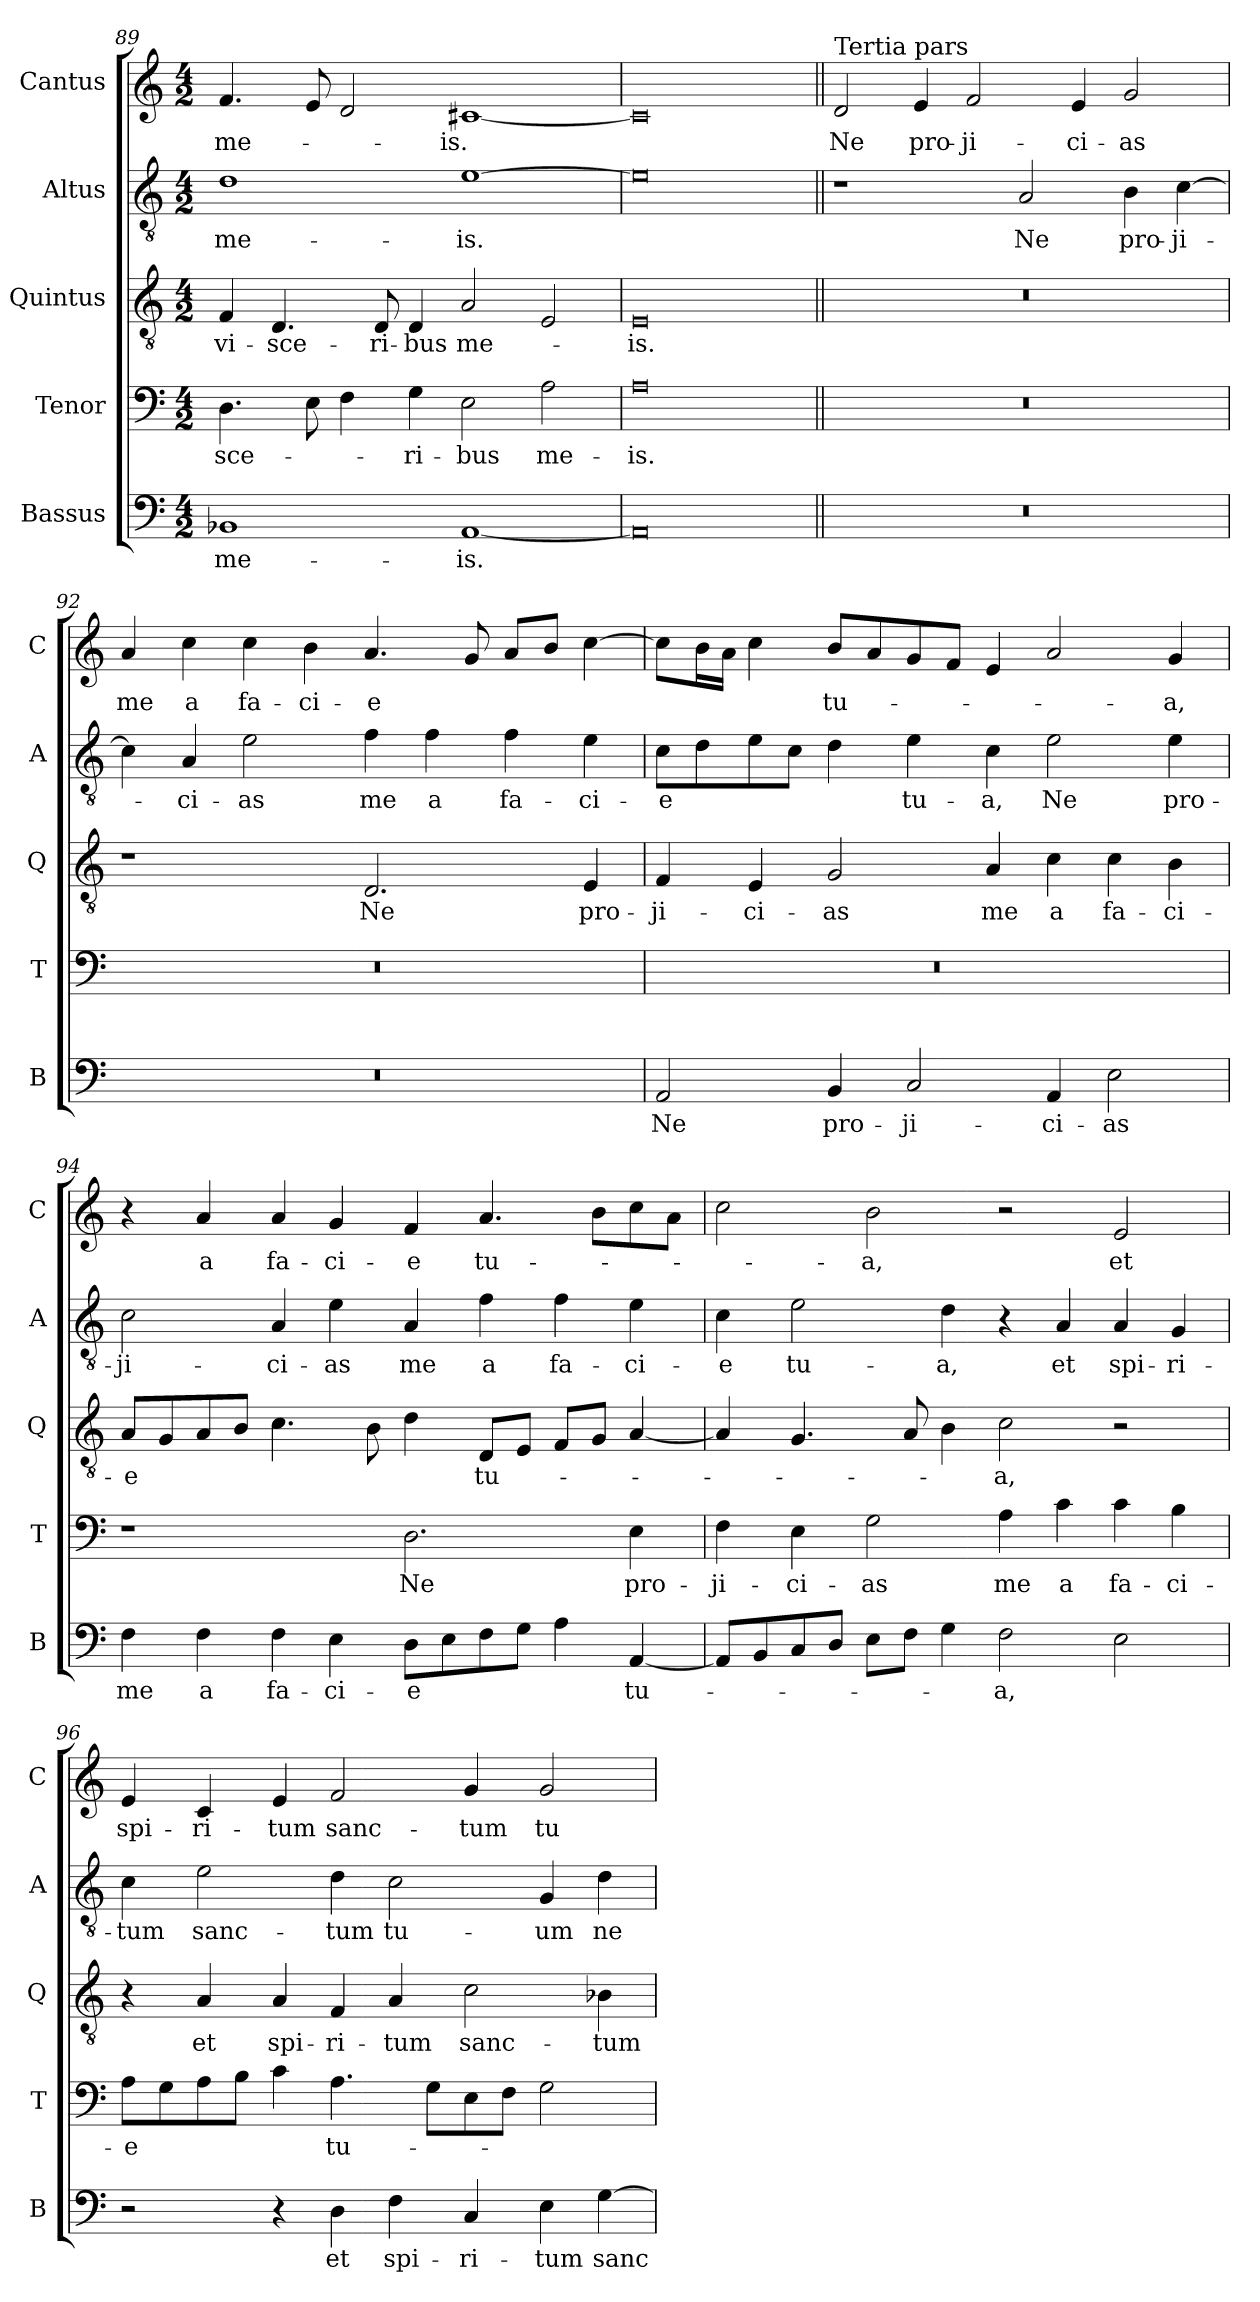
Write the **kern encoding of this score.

**kern	**text	**kern	**text	**kern	**text	**kern	**text	**kern	**text
*part5	*part5	*part4	*part4	*part3	*part3	*part2	*part2	*part1	*part1
*staff5	*staff5	*staff4	*staff4	*staff3	*staff3	*staff2	*staff2	*staff1	*staff1
*I"Bassus	*	*I"Tenor	*	*I"Quintus	*	*I"Altus	*	*I"Cantus	*
*I'B	*	*I'T	*	*I'Q	*	*I'A	*	*I'C	*
!!LO:LB:g=z
*clefF4	*	*clefF4	*	*clefGv2	*	*clefGv2	*	*clefG2	*
*k[]	*	*k[]	*	*k[]	*	*k[]	*	*k[]	*
*C:	*	*C:	*	*C:	*	*C:	*	*C:	*
*M4/2	*	*M4/2	*	*M4/2	*	*M4/2	*	*M4/2	*
=89	=89	=89	=89	=89	=89	=89	=89	=89	=89
!	!LO:LY:b	!	!LO:LY:b	!	!LO:LY:b	!	!LO:LY:b	!	!LO:LY:b
1BB-X	me-	4.D\	-sce-	4F/	vi-	1d	me-	4.f/	me-
!	!	!	!	!	!LO:LY:b	!	!	!	!
.	.	.	.	4.D/	-sce-	.	.	.	.
.	.	8E\	.	.	.	.	.	8e/	.
.	.	4F\	.	.	.	.	.	2d/	.
!	!	!	!	!	!LO:LY:b	!	!	!	!
.	.	.	.	8D/	-ri-	.	.	.	.
!	!	!	!LO:LY:b	!	!LO:LY:b	!	!	!	!
.	.	4G\	-ri-	4D/	-bus	.	.	.	.
!	!LO:LY:b	!	!LO:LY:b	!	!LO:LY:b	!	!LO:LY:b	!	!LO:LY:b
[1AA	-is.	2E\	-bus	2A/	me-	[1e	-is.	[1c#X	-is.
!	!	!	!LO:LY:b	!	!	!	!	!	!
.	.	2A\	me-	2E/	.	.	.	.	.
=90	=90	=90	=90	=90	=90	=90	=90	=90	=90
!	!	!	!LO:LY:b	!	!LO:LY:b	!	!	!	!
0AA]	.	0A	-is.	0E	-is.	0e]	.	0c#]	.
=91||	=91||	=91||	=91||	=91||	=91||	=91||	=91||	=91||	=91||
!	!	!	!	!	!	!	!	!LO:TX:a:t=Tertia pars	!
!	!	!	!	!	!	!	!	!	!LO:LY:b
0r	.	0r	.	0r	.	1r	.	2d/	Ne
!	!	!	!	!	!	!	!	!	!LO:LY:b
.	.	.	.	.	.	.	.	4e/	pro-
!	!	!	!	!	!	!	!	!	!LO:LY:b
.	.	.	.	.	.	.	.	2f/	-ji-
!	!	!	!	!	!	!	!LO:LY:b	!	!
.	.	.	.	.	.	2A/	Ne	.	.
!	!	!	!	!	!	!	!	!	!LO:LY:b
.	.	.	.	.	.	.	.	4e/	-ci-
!	!	!	!	!	!	!	!LO:LY:b	!	!LO:LY:b
.	.	.	.	.	.	4B\	pro-	2g/	-as
!	!	!	!	!	!	!	!LO:LY:b	!	!
.	.	.	.	.	.	[4c\	-ji-	.	.
=92	=92	=92	=92	=92	=92	=92	=92	=92	=92
!	!	!	!	!	!	!	!	!	!LO:LY:b
0r	.	0r	.	1r	.	4c\]	.	4a/	me
!	!	!	!	!	!	!	!LO:LY:b	!	!LO:LY:b
.	.	.	.	.	.	4A/	-ci-	4cc\	a
!	!	!	!	!	!	!	!LO:LY:b	!	!LO:LY:b
.	.	.	.	.	.	2e\	-as	4cc\	fa-
!	!	!	!	!	!	!	!	!	!LO:LY:b
.	.	.	.	.	.	.	.	4b\	-ci-
!	!	!	!	!	!LO:LY:b	!	!LO:LY:b	!	!LO:LY:b
.	.	.	.	2.D/	Ne	4f\	me	4.a/	-e
!	!	!	!	!	!	!	!LO:LY:b	!	!
.	.	.	.	.	.	4f\	a	.	.
.	.	.	.	.	.	.	.	8g/	.
!	!	!	!	!	!	!	!LO:LY:b	!	!
.	.	.	.	.	.	4f\	fa-	8a/L	.
.	.	.	.	.	.	.	.	8b/J	.
!	!	!	!	!	!LO:LY:b	!	!LO:LY:b	!	!
.	.	.	.	4E/	pro-	4e\	-ci-	[4cc\	.
!!LO:LB:g=z
=93	=93	=93	=93	=93	=93	=93	=93	=93	=93
!	!LO:LY:b	!	!	!	!LO:LY:b	!	!LO:LY:b	!	!
2AA/	Ne	0r	.	4F/	-ji-	8c\L	-e	8cc\L]	.
.	.	.	.	.	.	8d\	.	16b\L	.
.	.	.	.	.	.	.	.	16a\JJ	.
!	!	!	!	!	!LO:LY:b	!	!	!	!
.	.	.	.	4E/	-ci-	8e\	.	4cc\	.
.	.	.	.	.	.	8c\J	.	.	.
!	!LO:LY:b	!	!	!	!LO:LY:b	!	!	!	!LO:LY:b
4BB/	pro-	.	.	2G/	-as	4d\	.	8b/L	tu-
.	.	.	.	.	.	.	.	8a/	.
!	!LO:LY:b	!	!	!	!	!	!LO:LY:b	!	!
2C/	-ji-	.	.	.	.	4e\	tu-	8g/	.
.	.	.	.	.	.	.	.	8f/J	.
!	!	!	!	!	!LO:LY:b	!	!LO:LY:b	!	!
.	.	.	.	4A/	me	4c\	-a,	4e/	.
!	!LO:LY:b	!	!	!	!LO:LY:b	!	!LO:LY:b	!	!
4AA/	-ci-	.	.	4c\	a	2e\	Ne	2a/	.
!	!LO:LY:b	!	!	!	!LO:LY:b	!	!	!	!
2E\	-as	.	.	4c\	fa-	.	.	.	.
!	!	!	!	!	!LO:LY:b	!	!LO:LY:b	!	!LO:LY:b
.	.	.	.	4B\	-ci-	4e\	pro-	4g/	-a,
=94	=94	=94	=94	=94	=94	=94	=94	=94	=94
!	!LO:LY:b	!	!	!	!LO:LY:b	!	!LO:LY:b	!	!
4F\	me	1r	.	8A/L	-e	2c\	-ji-	4r	.
.	.	.	.	8G/	.	.	.	.	.
!	!LO:LY:b	!	!	!	!	!	!	!	!LO:LY:b
4F\	a	.	.	8A/	.	.	.	4a/	a
.	.	.	.	8B/J	.	.	.	.	.
!	!LO:LY:b	!	!	!	!	!	!LO:LY:b	!	!LO:LY:b
4F\	fa-	.	.	4.c\	.	4A/	-ci-	4a/	fa-
!	!LO:LY:b	!	!	!	!	!	!LO:LY:b	!	!LO:LY:b
4E\	-ci-	.	.	.	.	4e\	-as	4g/	-ci-
.	.	.	.	8B\	.	.	.	.	.
!	!LO:LY:b	!	!LO:LY:b	!	!	!	!LO:LY:b	!	!LO:LY:b
8D\L	-e	2.D\	Ne	4d\	.	4A/	me	4f/	-e
8E\	.	.	.	.	.	.	.	.	.
!	!	!	!	!	!LO:LY:b	!	!LO:LY:b	!	!LO:LY:b
8F\	.	.	.	8D/L	tu-	4f\	a	4.a/	tu-
8G\J	.	.	.	8E/J	.	.	.	.	.
!	!	!	!	!	!	!	!LO:LY:b	!	!
4A\	.	.	.	8F/L	.	4f\	fa-	.	.
.	.	.	.	8G/J	.	.	.	8b\L	.
!	!LO:LY:b	!	!LO:LY:b	!	!	!	!LO:LY:b	!	!
[4AA/	tu-	4E\	pro-	[4A/	.	4e\	-ci-	8cc\	.
.	.	.	.	.	.	.	.	8a\J	.
=95	=95	=95	=95	=95	=95	=95	=95	=95	=95
!	!	!	!LO:LY:b	!	!	!	!LO:LY:b	!	!
8AA/L]	.	4F\	-ji-	4A/]	.	4c\	-e	2cc\	.
8BB/	.	.	.	.	.	.	.	.	.
!	!	!	!LO:LY:b	!	!	!	!LO:LY:b	!	!
8C/	.	4E\	-ci-	4.G/	.	2e\	tu-	.	.
8D/J	.	.	.	.	.	.	.	.	.
!	!	!	!LO:LY:b	!	!	!	!	!	!LO:LY:b
8E\L	.	2G\	-as	.	.	.	.	2b\	-a,
8F\J	.	.	.	8A/	.	.	.	.	.
!	!	!	!	!	!	!	!LO:LY:b	!	!
4G\	.	.	.	4B\	.	4d\	-a,	.	.
!	!LO:LY:b	!	!LO:LY:b	!	!LO:LY:b	!	!	!	!
2F\	-a,	4A\	me	2c\	-a,	4r	.	2r	.
!	!	!	!LO:LY:b	!	!	!	!LO:LY:b	!	!
.	.	4c\	a	.	.	4A/	et	.	.
!	!	!	!LO:LY:b	!	!	!	!LO:LY:b	!	!LO:LY:b
2E\	.	4c\	fa-	2r	.	4A/	spi-	2e/	et
!	!	!	!LO:LY:b	!	!	!	!LO:LY:b	!	!
.	.	4B\	-ci-	.	.	4G/	-ri-	.	.
!!LO:PB:g=z
=96	=96	=96	=96	=96	=96	=96	=96	=96	=96
!	!	!	!LO:LY:b	!	!	!	!LO:LY:b	!	!LO:LY:b
2r	.	8A\L	-e	4r	.	4c\	-tum	4e/	spi-
.	.	8G\	.	.	.	.	.	.	.
!	!	!	!	!	!LO:LY:b	!	!LO:LY:b	!	!LO:LY:b
.	.	8A\	.	4A/	et	2e\	sanc-	4c/	-ri-
.	.	8B\J	.	.	.	.	.	.	.
!	!	!	!	!	!LO:LY:b	!	!	!	!LO:LY:b
4r	.	4c\	.	4A/	spi-	.	.	4e/	-tum
!	!LO:LY:b	!	!LO:LY:b	!	!LO:LY:b	!	!LO:LY:b	!	!LO:LY:b
4D\	et	4.A\	tu-	4F/	-ri-	4d\	-tum	2f/	sanc-
!	!LO:LY:b	!	!	!	!LO:LY:b	!	!LO:LY:b	!	!
4F\	spi-	.	.	4A/	-tum	2c\	tu-	.	.
.	.	8G\L	.	.	.	.	.	.	.
!	!LO:LY:b	!	!	!	!LO:LY:b	!	!	!	!LO:LY:b
4C/	-ri-	8E\	.	2c\	sanc-	.	.	4g/	-tum
.	.	8F\J	.	.	.	.	.	.	.
!	!LO:LY:b	!	!	!	!	!	!LO:LY:b	!	!LO:LY:b
4E\	-tum	2G\	.	.	.	4G/	-um	2g/	tu-
!	!LO:LY:b	!	!	!	!LO:LY:b	!	!LO:LY:b	!	!
[4G\	sanc-	.	.	4B-X\	-tum	4d\	ne	.	.
=	=	=	=	=	=	=	=	=	=
*-	*-	*-	*-	*-	*-	*-	*-	*-	*-
